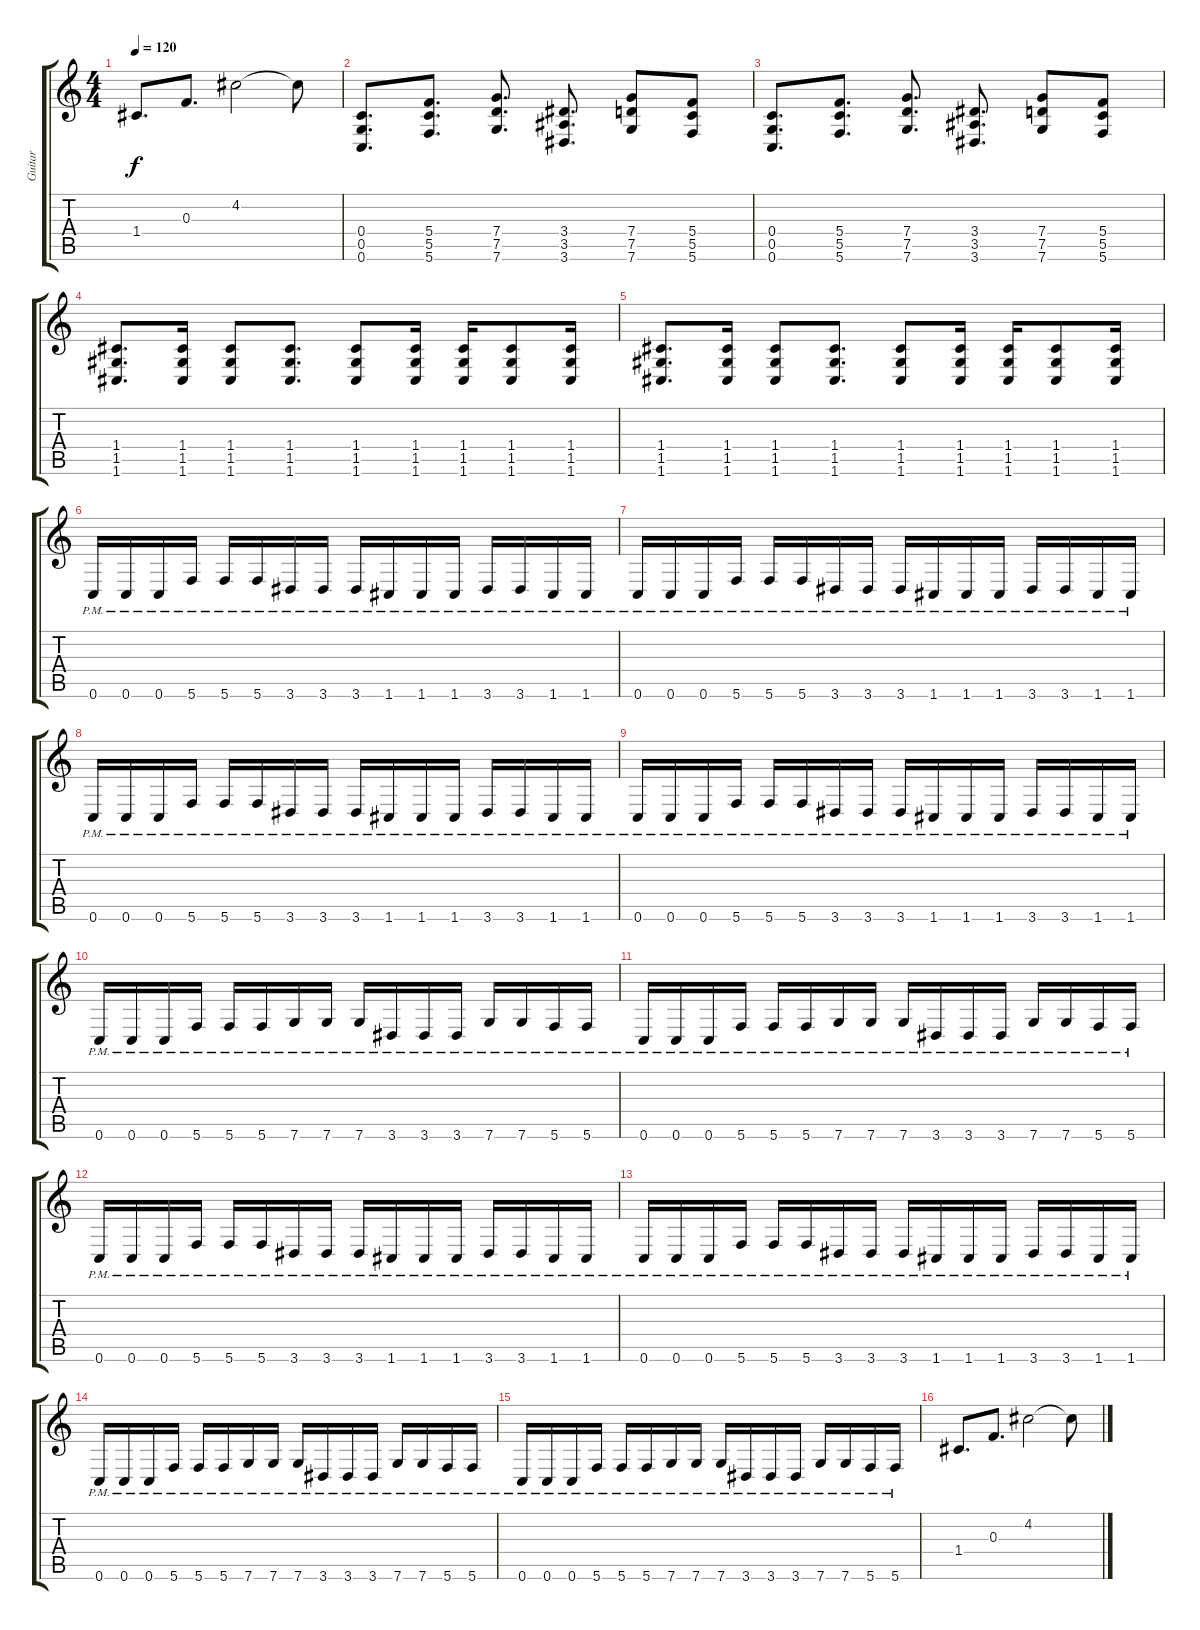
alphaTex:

\track ("Guitar " "Guitar ") {instrument overdrivenguitar}
\staff {score tabs}
\tuning (D4 A3 F3 C3 G2 C2) {hide}
\ts (4 4)
\tempo 120
\clef g2
\ks c
1.4.8{d dy f} 0.3.8{d} 4.2.2 4.2{t}.8 |
(0.4 0.5 0.6).8{d instrument overdrivenguitar} (5.4 5.5 5.6).8{d} (7.4 7.5 7.6).8{d} (3.4 3.5 3.6).8{d} (7.4 7.5 7.6).8 (5.4 5.5 5.6).8 |
(0.4 0.5 0.6).8{d instrument overdrivenguitar} (5.4 5.5 5.6).8{d} (7.4 7.5 7.6).8{d} (3.4 3.5 3.6).8{d} (7.4 7.5 7.6).8 (5.4 5.5 5.6).8 |
(1.4 1.5 1.6).8{d} (1.4 1.5 1.6).16 (1.4 1.5 1.6).8 (1.4 1.5 1.6).8{d} (1.4 1.5 1.6).8 (1.4 1.5 1.6).16 (1.4 1.5 1.6).16 (1.4 1.5 1.6).8 (1.4 1.5 1.6).16 |
(1.4 1.5 1.6).8{d} (1.4 1.5 1.6).16 (1.4 1.5 1.6).8 (1.4 1.5 1.6).8{d} (1.4 1.5 1.6).8 (1.4 1.5 1.6).16 (1.4 1.5 1.6).16 (1.4 1.5 1.6).8 (1.4 1.5 1.6).16 |
0.6{pm}.16 0.6{pm}.16 0.6{pm}.16 5.6{pm}.16 5.6{pm}.16 5.6{pm}.16 3.6{pm}.16 3.6{pm}.16 3.6{pm}.16 1.6{pm}.16 1.6{pm}.16 1.6{pm}.16 3.6{pm}.16 3.6{pm}.16 1.6{pm}.16 1.6{pm}.16 |
0.6{pm}.16 0.6{pm}.16 0.6{pm}.16 5.6{pm}.16 5.6{pm}.16 5.6{pm}.16 3.6{pm}.16 3.6{pm}.16 3.6{pm}.16 1.6{pm}.16 1.6{pm}.16 1.6{pm}.16 3.6{pm}.16 3.6{pm}.16 1.6{pm}.16 1.6{pm}.16 |
0.6{pm}.16 0.6{pm}.16 0.6{pm}.16 5.6{pm}.16 5.6{pm}.16 5.6{pm}.16 3.6{pm}.16 3.6{pm}.16 3.6{pm}.16 1.6{pm}.16 1.6{pm}.16 1.6{pm}.16 3.6{pm}.16 3.6{pm}.16 1.6{pm}.16 1.6{pm}.16 |
0.6{pm}.16 0.6{pm}.16 0.6{pm}.16 5.6{pm}.16 5.6{pm}.16 5.6{pm}.16 3.6{pm}.16 3.6{pm}.16 3.6{pm}.16 1.6{pm}.16 1.6{pm}.16 1.6{pm}.16 3.6{pm}.16 3.6{pm}.16 1.6{pm}.16 1.6{pm}.16 |
0.6{pm}.16 0.6{pm}.16 0.6{pm}.16 5.6{pm}.16 5.6{pm}.16 5.6{pm}.16 7.6{pm}.16 7.6{pm}.16 7.6{pm}.16 3.6{pm}.16 3.6{pm}.16 3.6{pm}.16 7.6{pm}.16 7.6{pm}.16 5.6{pm}.16 5.6{pm}.16 |
0.6{pm}.16 0.6{pm}.16 0.6{pm}.16 5.6{pm}.16 5.6{pm}.16 5.6{pm}.16 7.6{pm}.16 7.6{pm}.16 7.6{pm}.16 3.6{pm}.16 3.6{pm}.16 3.6{pm}.16 7.6{pm}.16 7.6{pm}.16 5.6{pm}.16 5.6{pm}.16 |
0.6{pm}.16 0.6{pm}.16 0.6{pm}.16 5.6{pm}.16 5.6{pm}.16 5.6{pm}.16 3.6{pm}.16 3.6{pm}.16 3.6{pm}.16 1.6{pm}.16 1.6{pm}.16 1.6{pm}.16 3.6{pm}.16 3.6{pm}.16 1.6{pm}.16 1.6{pm}.16 |
0.6{pm}.16 0.6{pm}.16 0.6{pm}.16 5.6{pm}.16 5.6{pm}.16 5.6{pm}.16 3.6{pm}.16 3.6{pm}.16 3.6{pm}.16 1.6{pm}.16 1.6{pm}.16 1.6{pm}.16 3.6{pm}.16 3.6{pm}.16 1.6{pm}.16 1.6{pm}.16 |
0.6{pm}.16 0.6{pm}.16 0.6{pm}.16 5.6{pm}.16 5.6{pm}.16 5.6{pm}.16 7.6{pm}.16 7.6{pm}.16 7.6{pm}.16 3.6{pm}.16 3.6{pm}.16 3.6{pm}.16 7.6{pm}.16 7.6{pm}.16 5.6{pm}.16 5.6{pm}.16 |
0.6{pm}.16 0.6{pm}.16 0.6{pm}.16 5.6{pm}.16 5.6{pm}.16 5.6{pm}.16 7.6{pm}.16 7.6{pm}.16 7.6{pm}.16 3.6{pm}.16 3.6{pm}.16 3.6{pm}.16 7.6{pm}.16 7.6{pm}.16 5.6{pm}.16 5.6{pm}.16 |
1.4.8{d instrument electricguitarjazz} 0.3.8{d} 4.2.2 4.2{t}.8
